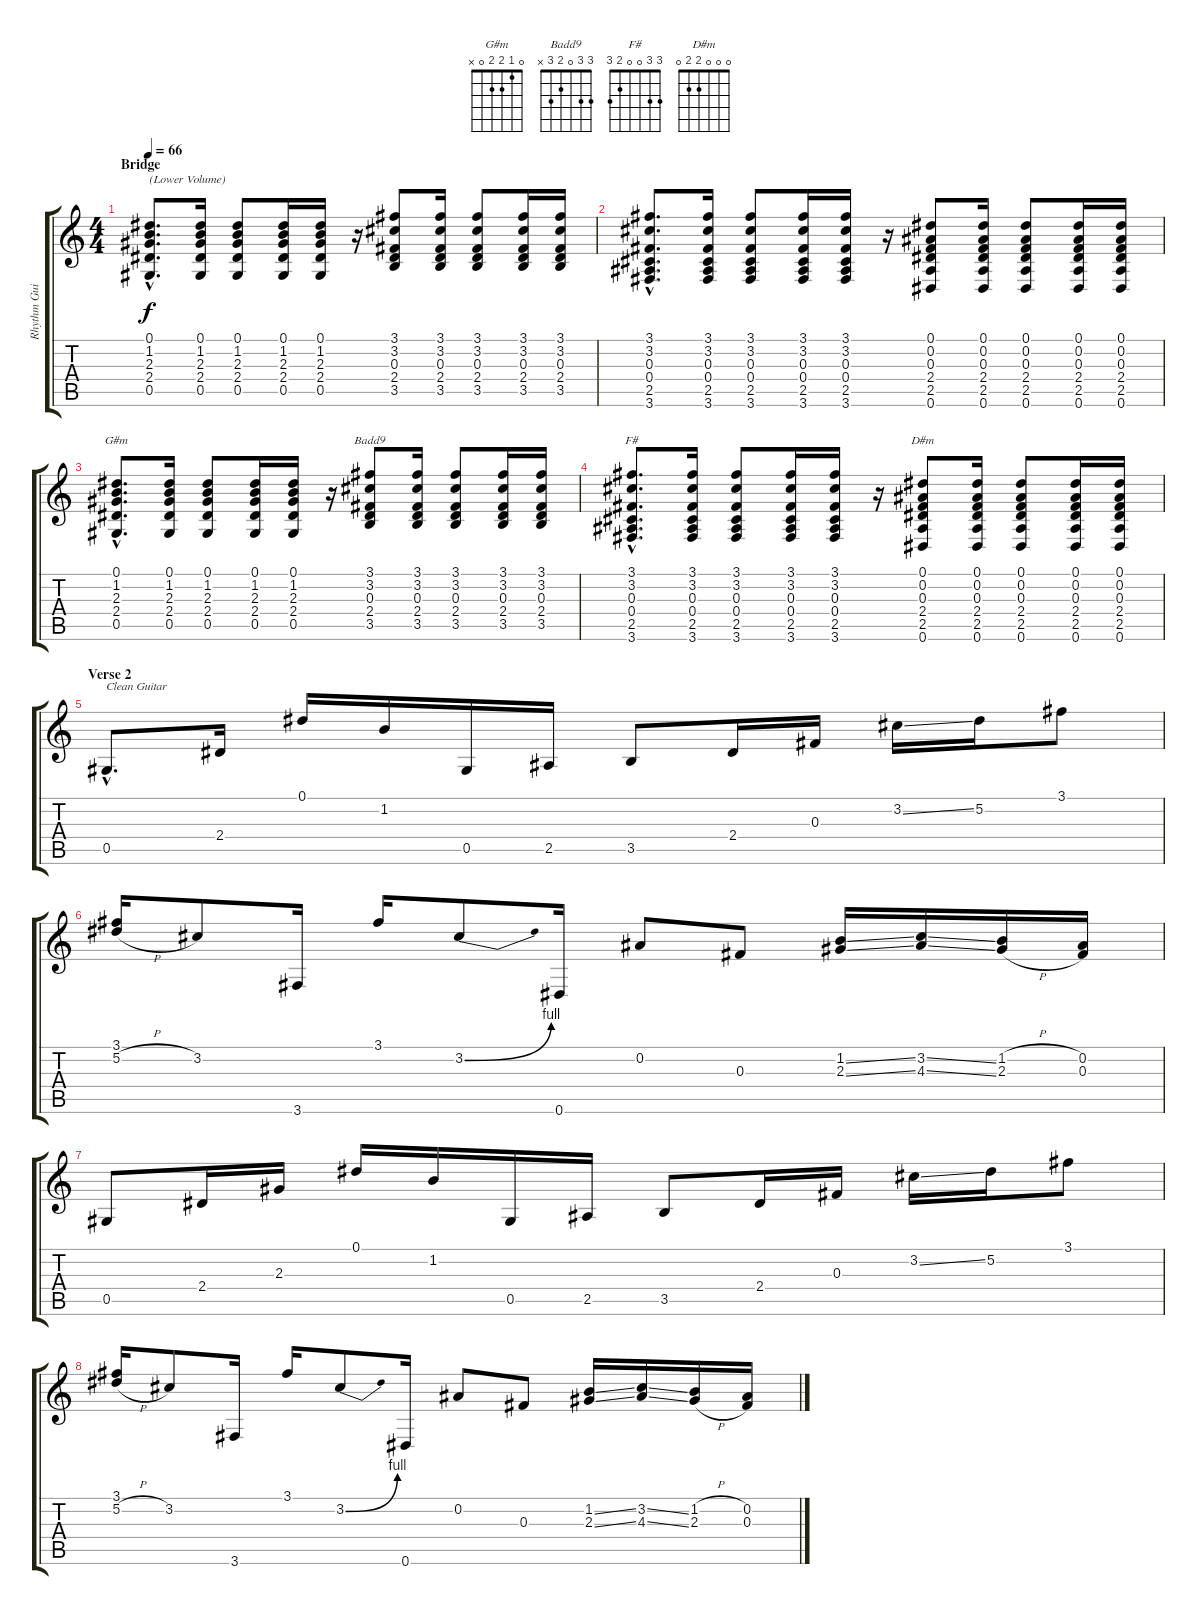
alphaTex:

\track ("Rhythm Guitar (Jaymz)" "Rhythm Gui") {instrument overdrivenguitar}
\staff {score tabs}
\tuning (Eb4 Bb3 Gb3 Db3 Ab2 Eb2) {hide}
\chord ("G#m" 0 1 2 2 0 x)
\chord ("Badd9" 3 3 0 2 3 x)
\chord ("F#" 3 3 0 0 2 3)
\chord ("D#m" 0 0 0 2 2 0)
\ts (4 4)
\section ("" "Bridge")
\tempo 66
\clef g2
\ks c
(0.1{hac} 1.2{hac} 2.3{hac} 2.4{hac} 0.5{hac}).8{d txt "(Lower Volume)" dy f volume 13 instrument electricguitarclean} (0.1 1.2 2.3 2.4 0.5).16 (0.1 1.2 2.3 2.4 0.5).8 (0.1 1.2 2.3 2.4 0.5).16 (0.1 1.2 2.3 2.4 0.5).16 r.16 (3.1 3.2 0.3 2.4 3.5).8 (3.1 3.2 0.3 2.4 3.5).16 (3.1 3.2 0.3 2.4 3.5).8 (3.1 3.2 0.3 2.4 3.5).16 (3.1 3.2 0.3 2.4 3.5).16 |
(3.1{hac} 3.2{hac} 0.3{hac} 0.4{hac} 2.5{hac} 3.6{hac}).8{d} (3.1 3.2 0.3 0.4 2.5 3.6).16 (3.1 3.2 0.3 0.4 2.5 3.6).8 (3.1 3.2 0.3 0.4 2.5 3.6).16 (3.1 3.2 0.3 0.4 2.5 3.6).16 r.16 (0.1 0.2 0.3 2.4 2.5 0.6).8 (0.1 0.2 0.3 2.4 2.5 0.6).16 (0.1 0.2 0.3 2.4 2.5 0.6).8 (0.1 0.2 0.3 2.4 2.5 0.6).16 (0.1 0.2 0.3 2.4 2.5 0.6).16 |
(0.1{hac} 1.2{hac} 2.3{hac} 2.4{hac} 0.5{hac}).8{d ch "G#m"} (0.1 1.2 2.3 2.4 0.5).16 (0.1 1.2 2.3 2.4 0.5).8 (0.1 1.2 2.3 2.4 0.5).16 (0.1 1.2 2.3 2.4 0.5).16 r.16 (3.1 3.2 0.3 2.4 3.5).8{ch "Badd9"} (3.1 3.2 0.3 2.4 3.5).16 (3.1 3.2 0.3 2.4 3.5).8 (3.1 3.2 0.3 2.4 3.5).16 (3.1 3.2 0.3 2.4 3.5).16 |
(3.1{hac} 3.2{hac} 0.3{hac} 0.4{hac} 2.5{hac} 3.6{hac}).8{d ch "F#"} (3.1 3.2 0.3 0.4 2.5 3.6).16 (3.1 3.2 0.3 0.4 2.5 3.6).8 (3.1 3.2 0.3 0.4 2.5 3.6).16 (3.1 3.2 0.3 0.4 2.5 3.6).16 r.16 (0.1 0.2 0.3 2.4 2.5 0.6).8{ch "D#m"} (0.1 0.2 0.3 2.4 2.5 0.6).16 (0.1 0.2 0.3 2.4 2.5 0.6).8 (0.1 0.2 0.3 2.4 2.5 0.6).16 (0.1 0.2 0.3 2.4 2.5 0.6).16 |
\section ("" "Verse 2")
0.5{hac}.8{d txt "Clean Guitar" instrument electricguitarclean} 2.4.16 0.1.16 1.2.16 0.5.16 2.5.16 3.5.8 2.4.16 0.3.16 3.2{ss}.16 5.2.16 3.1.8 |
(3.1 5.2{h}).16 3.2.8 3.6.16 3.1.16 3.2{be (bend 0 0 60 4)}.8 0.6.16 0.2.8 0.3.8 (1.2{ss} 2.3{ss}).16 (3.2{ss} 4.3{ss}).16 (1.2{h} 2.3{h}).16 (0.2 0.3).16 |
0.5.8 2.4.16 2.3.16 0.1.16 1.2.16 0.5.16 2.5.16 3.5.8 2.4.16 0.3.16 3.2{ss}.16 5.2.16 3.1.8 |
(3.1 5.2{h}).16 3.2.8 3.6.16 3.1.16 3.2{be (bend 0 0 60 4)}.8 0.6.16 0.2.8 0.3.8 (1.2{ss} 2.3{ss}).16 (3.2{ss} 4.3{ss}).16 (1.2{h} 2.3{h}).16 (0.2 0.3).16
